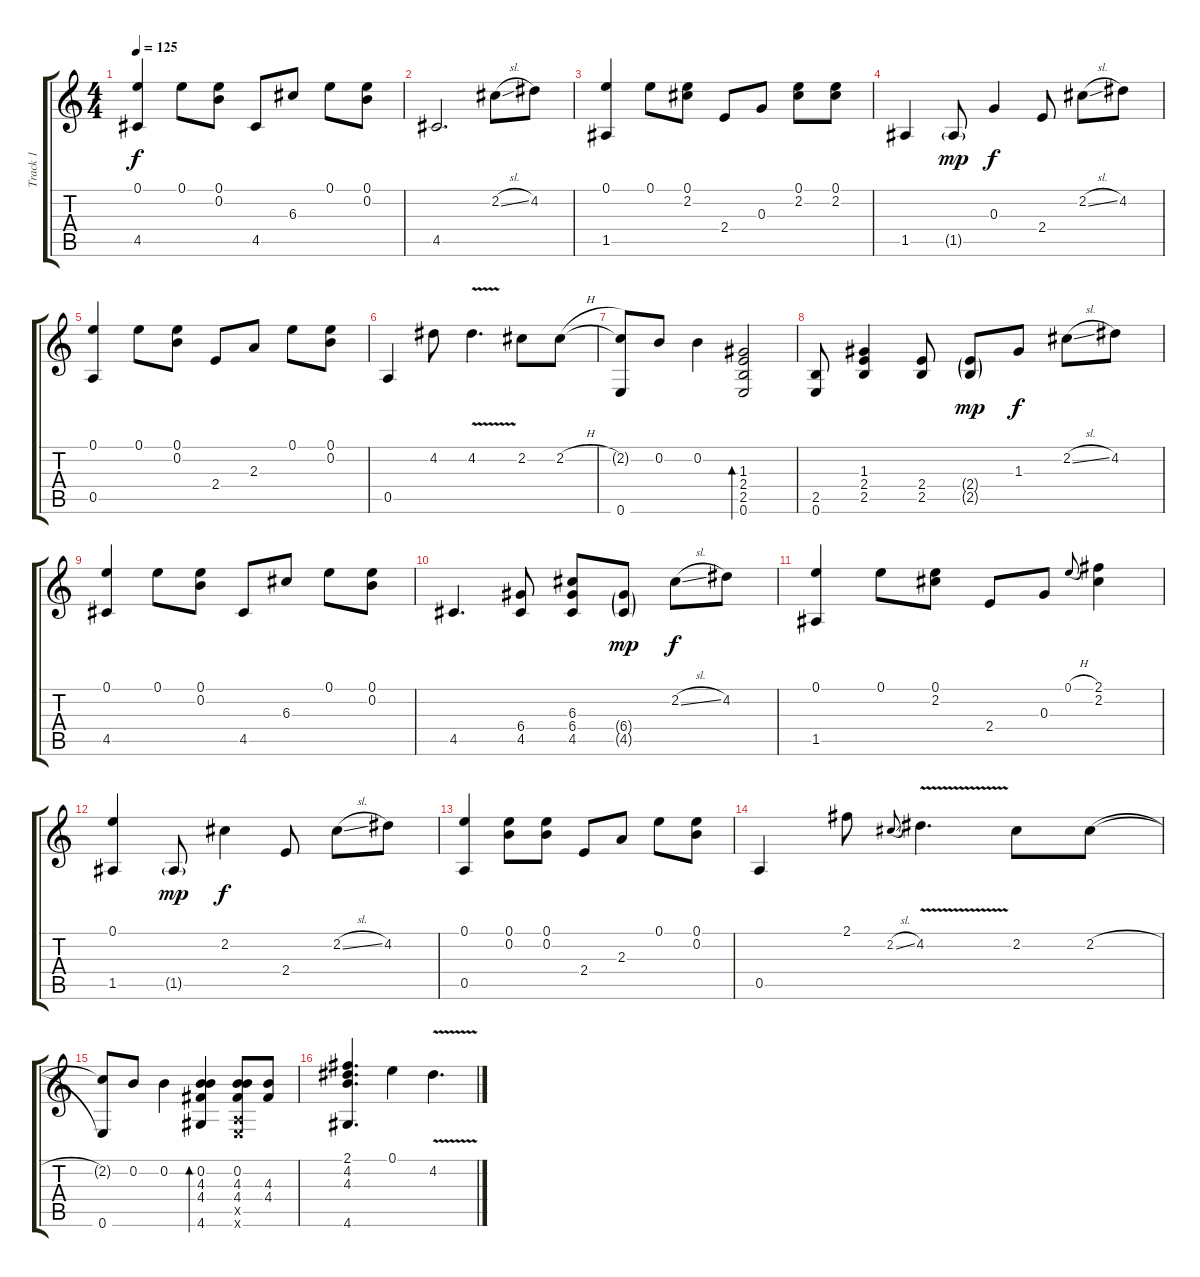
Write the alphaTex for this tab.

\track ("Track 1" "Track 1") {instrument acousticguitarsteel}
\staff {score tabs}
\tuning (E4 B3 G3 D3 A2 E2) {hide}
\ts (4 4)
\tempo 125
\clef g2
\ks c
(0.1 4.5).4{dy f} 0.1.8 (0.1 0.2).8 4.5.8 6.3.8 0.1.8 (0.1 0.2).8 |
4.5.2{d} 2.2{sl}.8 4.2.8 |
(0.1 1.5).4 0.1.8 (0.1 2.2).8 2.4.8 0.3.8 (0.1 2.2).8 (0.1 2.2).8 |
1.5.4 1.5{g}.8{dy mp} 0.3.4{dy f} 2.4.8 2.2{sl}.8 4.2.8 |
(0.1 0.5).4 0.1.8 (0.1 0.2).8 2.4.8 2.3.8 0.1.8 (0.1 0.2).8 |
0.5.4 4.2.8 4.2{v}.4{d} 2.2.8 2.2{h}.8 |
(2.2{t} 0.6).8 0.2.8 0.2.4 (1.3 2.4 2.5 0.6).2{bd 60} |
(2.5 0.6).8 (1.3 2.4 2.5).4 (2.4 2.5).8 (2.4{g} 2.5{g}).8{dy mp} 1.3.8{dy f} 2.2{sl}.8 4.2.8 |
(0.1 4.5).4 0.1.8 (0.1 0.2).8 4.5.8 6.3.8 0.1.8 (0.1 0.2).8 |
4.5.4{d} (6.4 4.5).8 (6.3 6.4 4.5).8 (6.4{g} 4.5{g}).8{dy mp} 2.2{sl}.8{dy f} 4.2.8 |
(0.1 1.5).4 0.1.8 (0.1 2.2).8 2.4.8 0.3.8 0.1{h}.8{gr onbeat} (2.1 2.2).4 |
(0.1 1.5).4 1.5{g}.8{dy mp} 2.2.4{dy f} 2.4.8 2.2{sl}.8 4.2.8 |
(0.1 0.5).4 (0.1 0.2).8 (0.1 0.2).8 2.4.8 2.3.8 0.1.8 (0.1 0.2).8 |
0.5.4 2.1.8 2.2{sl}.8{gr onbeat} 4.2{v}.4{d} 2.2.8 2.2{h}.8 |
(2.2{t} 0.6).8 0.2.8 0.2.4 (0.2 4.3 4.4 4.6).4{bd 120} (0.2 4.3 4.4 0.5{x} 0.6{x}).8 (4.3 4.4).8 |
(2.1 4.2 4.3 4.6).4{d} 0.1.4 4.2{v}.4{d}
